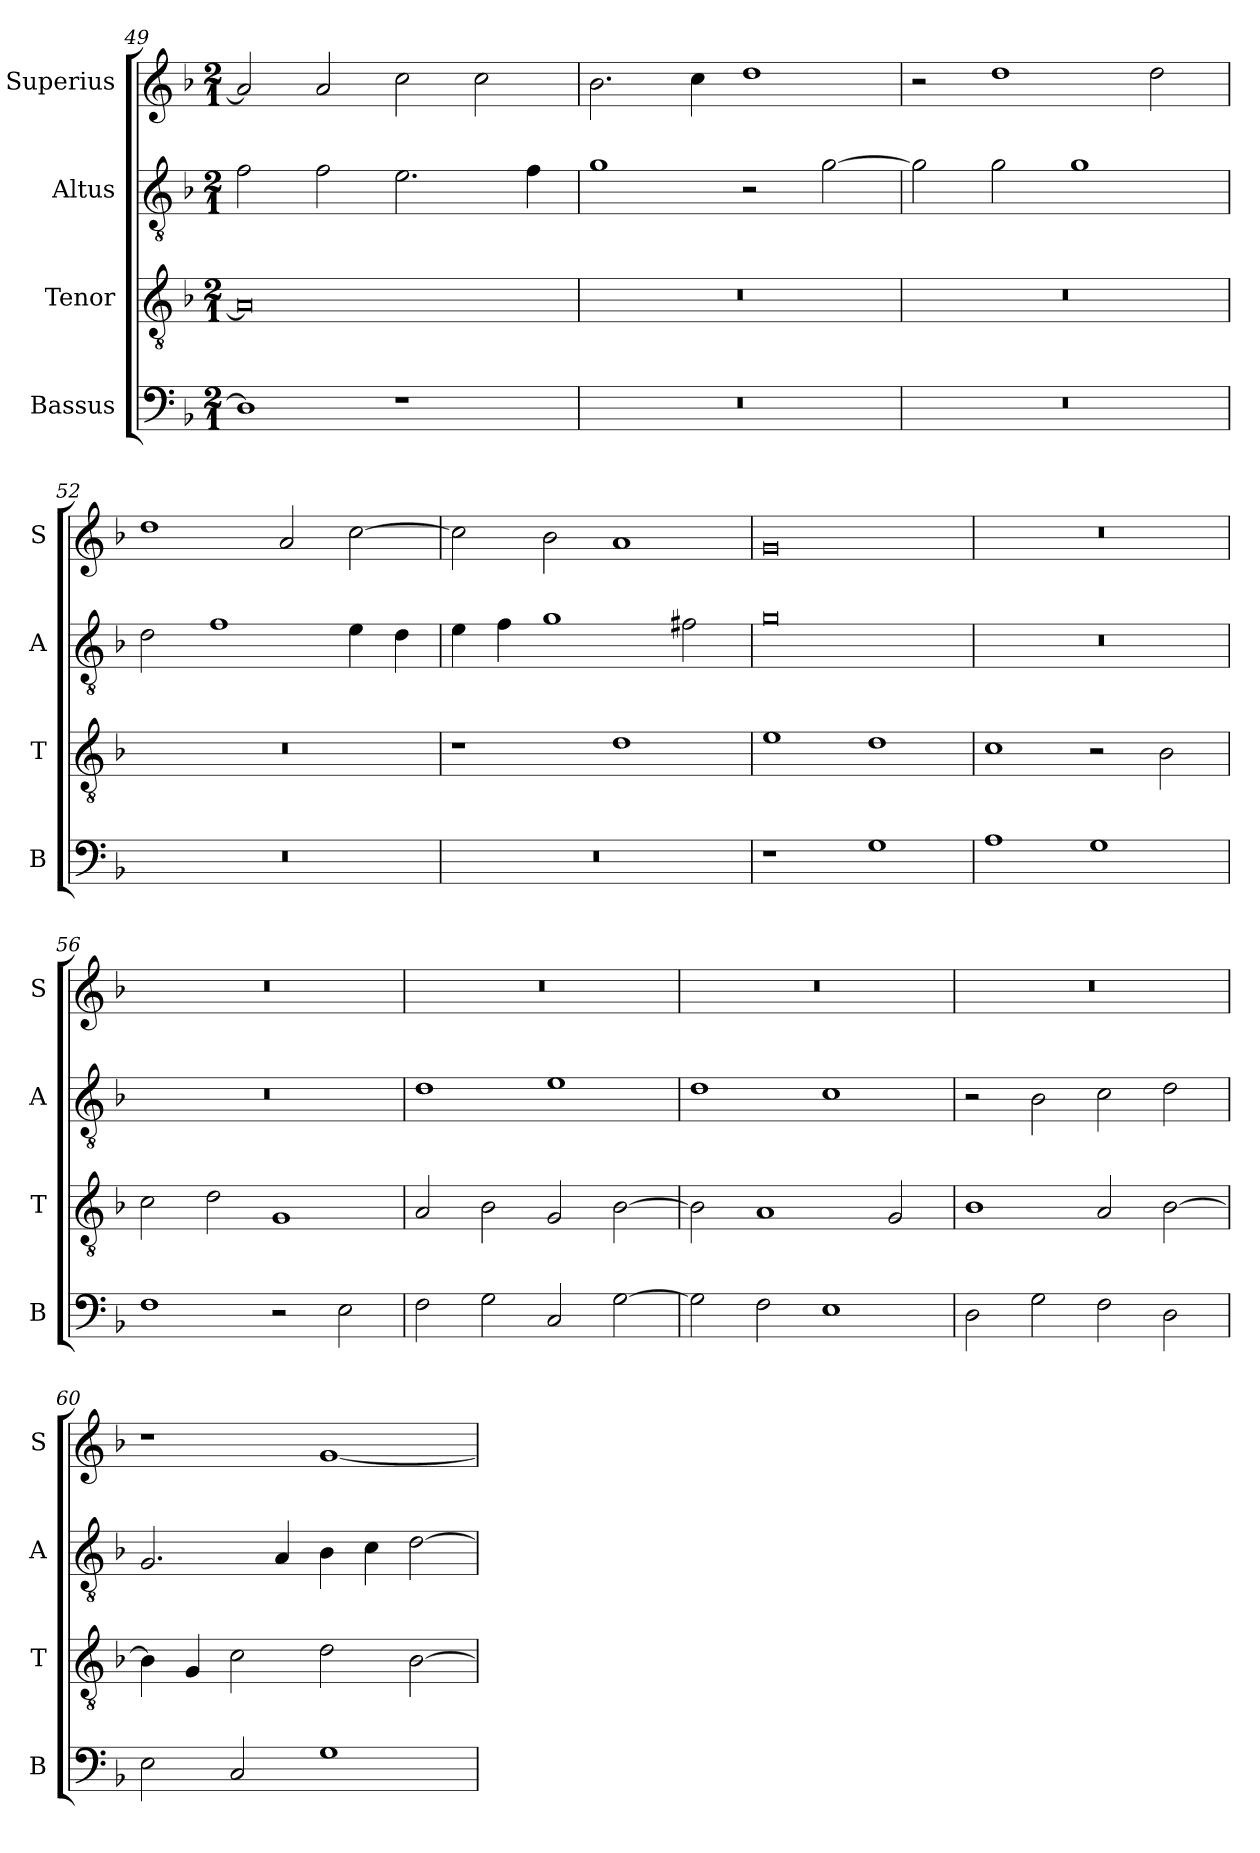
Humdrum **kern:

**kern	**kern	**kern	**kern
*part4	*part3	*part2	*part1
*staff4	*staff3	*staff2	*staff1
*I"Bassus	*I"Tenor	*I"Altus	*I"Superius
*I'B	*I'T	*I'A	*I'S
*clefF4	*clefGv2	*clefGv2	*clefG2
*k[b-]	*k[b-]	*k[b-]	*k[b-]
*F:	*F:	*F:	*F:
*M2/1	*M2/1	*M2/1	*M2/1
=49	=49	=49	=49
1D]	0A]	2f	2a]
.	.	2f	2a
1r	.	2.e	2cc
.	.	.	2cc
.	.	4f	.
=50	=50	=50	=50
0r	0r	1g	2.b-
.	.	.	4cc
.	.	2r	1dd
.	.	[2g	.
=51	=51	=51	=51
0r	0r	2g]	2r
.	.	2g	1dd
.	.	1g	.
.	.	.	2dd
=52	=52	=52	=52
0r	0r	2d	1dd
.	.	1f	.
.	.	.	2a
.	.	4e	[2cc
.	.	4d	.
=53	=53	=53	=53
0r	1r	4e	2cc]
.	.	4f	.
.	.	1g	2b-
.	1d	.	1a
.	.	2f#X	.
=54	=54	=54	=54
1r	1e	0g	0g
1G	1d	.	.
=55	=55	=55	=55
1A	1c	0r	0r
1G	2r	.	.
.	2B-	.	.
=56	=56	=56	=56
1F	2c	0r	0r
.	2d	.	.
2r	1G	.	.
2E	.	.	.
=57	=57	=57	=57
2F	2A	1d	0r
2G	2B-	.	.
2C	2G	1e	.
[2G	[2B-	.	.
=58	=58	=58	=58
2G]	2B-]	1d	0r
2F	1A	.	.
1E	.	1c	.
.	2G	.	.
=59	=59	=59	=59
2D	1B-	2r	0r
2G	.	2B-	.
2F	2A	2c	.
2D	[2B-	2d	.
=60	=60	=60	=60
2E	4B-]	2.G	1r
.	4G	.	.
2C	2c	.	.
.	.	4A	.
1G	2d	4B-	[1g
.	.	4c	.
.	[2B-	[2d	.
=	=	=	=
*-	*-	*-	*-
